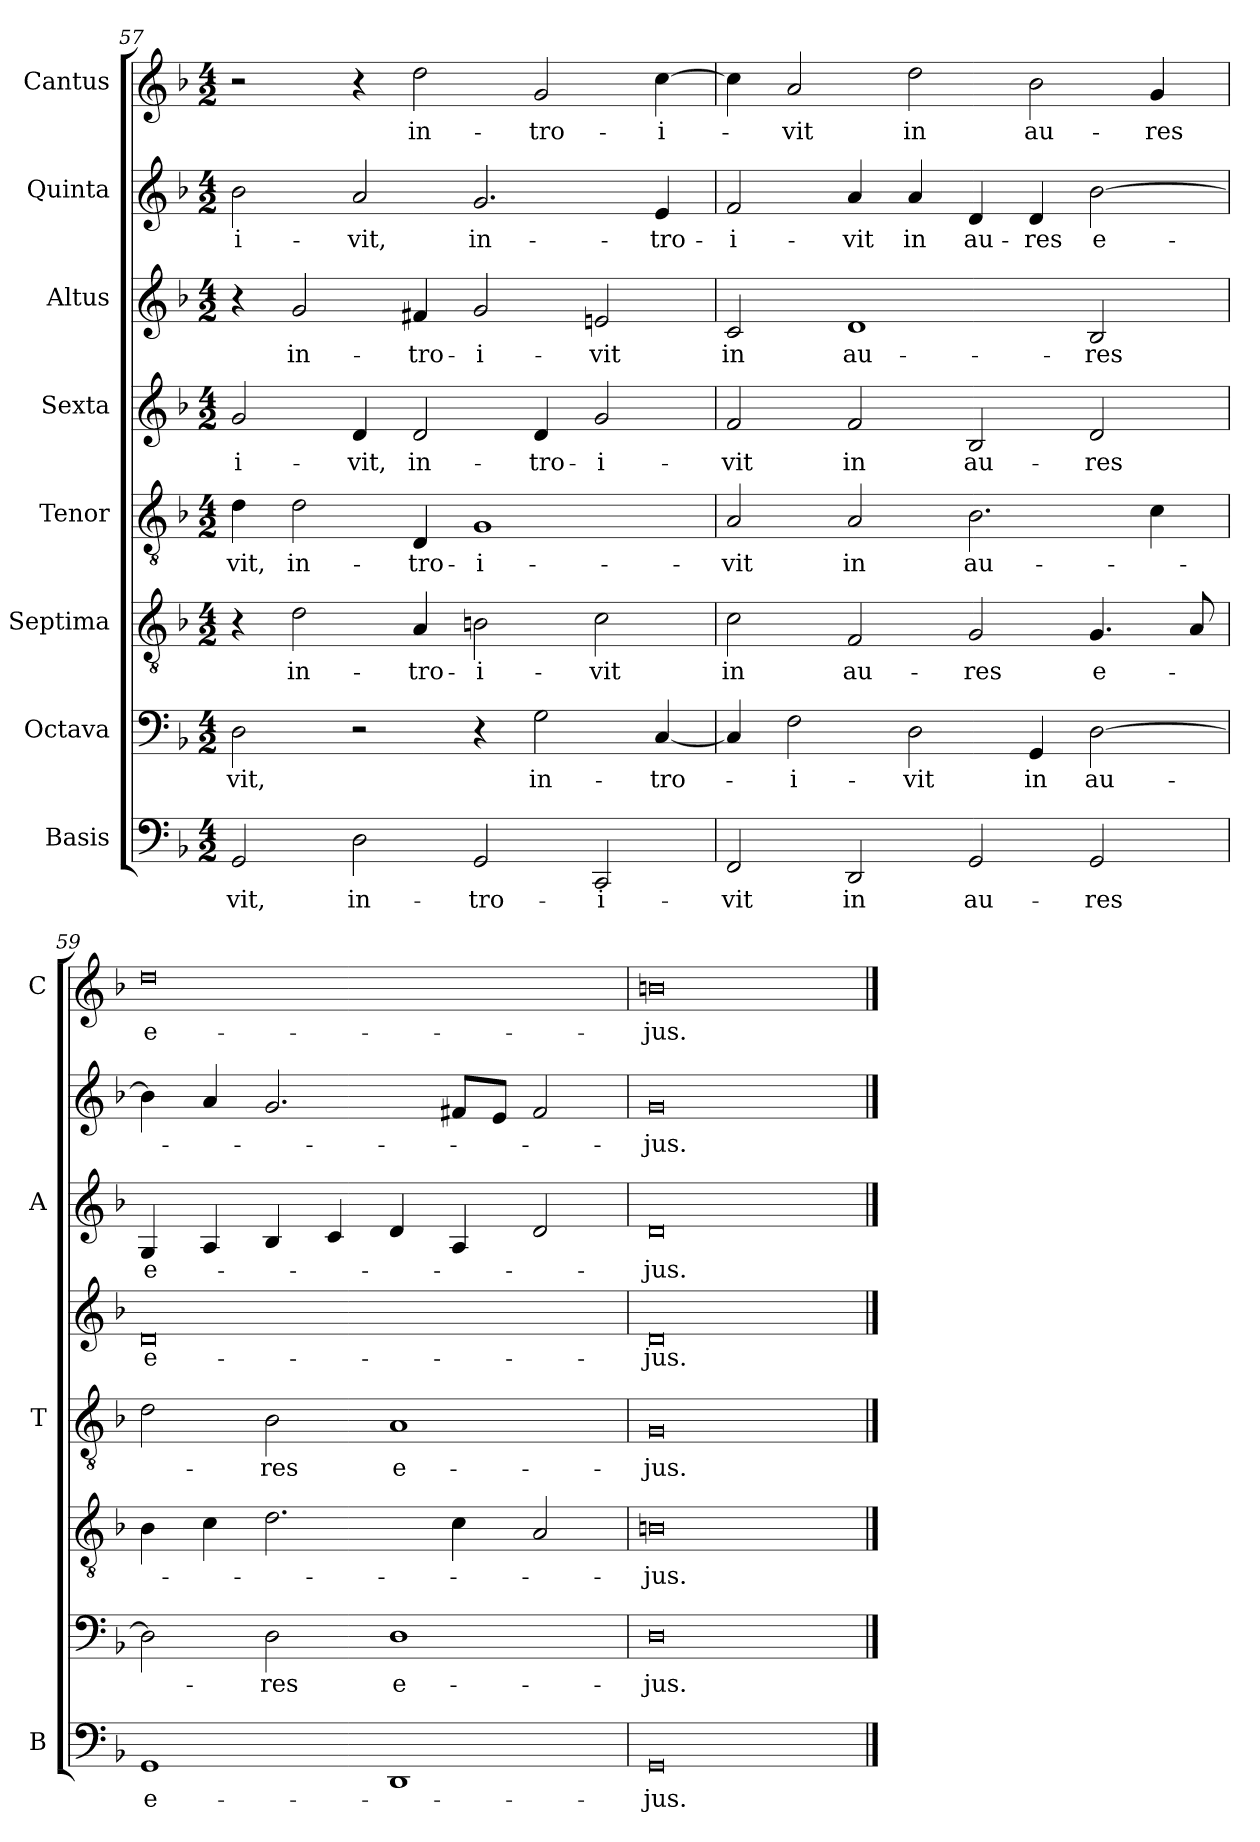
**kern	**text	**kern	**text	**kern	**text	**kern	**text	**kern	**text	**kern	**text	**kern	**text	**kern	**text
*part8	*part8	*part7	*part7	*part6	*part6	*part5	*part5	*part4	*part4	*part3	*part3	*part2	*part2	*part1	*part1
*staff8	*staff8	*staff7	*staff7	*staff6	*staff6	*staff5	*staff5	*staff4	*staff4	*staff3	*staff3	*staff2	*staff2	*staff1	*staff1
*I"Basis	*	*I"Octava	*	*I"Septima	*	*I"Tenor	*	*I"Sexta	*	*I"Altus	*	*I"Quinta	*	*I"Cantus	*
*I'B	*	*	*	*	*	*I'T	*	*	*	*I'A	*	*	*	*I'C	*
*clefF4	*	*clefF4	*	*clefGv2	*	*clefGv2	*	*clefG2	*	*clefG2	*	*clefG2	*	*clefG2	*
*k[b-]	*	*k[b-]	*	*k[b-]	*	*k[b-]	*	*k[b-]	*	*k[b-]	*	*k[b-]	*	*k[b-]	*
*F:	*	*F:	*	*F:	*	*F:	*	*F:	*	*F:	*	*F:	*	*F:	*
*M4/2	*	*M4/2	*	*M4/2	*	*M4/2	*	*M4/2	*	*M4/2	*	*M4/2	*	*M4/2	*
=57	=57	=57	=57	=57	=57	=57	=57	=57	=57	=57	=57	=57	=57	=57	=57
!	!LO:LY:b	!	!LO:LY:b	!	!	!	!LO:LY:b	!	!LO:LY:b	!	!	!	!LO:LY:b	!	!
2GG/	-vit,	2D\	-vit,	4r	.	4d\	-vit,	2g/	-i-	4r	.	2b-\	-i-	2r	.
!	!	!	!	!	!LO:LY:b	!	!LO:LY:b	!	!	!	!LO:LY:b	!	!	!	!
.	.	.	.	2d\	in-	2d\	in-	.	.	2g/	in-	.	.	.	.
!	!LO:LY:b	!	!	!	!	!	!	!	!LO:LY:b	!	!	!	!LO:LY:b	!	!
2D\	in-	2r	.	.	.	.	.	4d/	-vit,	.	.	2a/	-vit,	4r	.
!	!	!	!	!	!LO:LY:b	!	!LO:LY:b	!	!LO:LY:b	!	!LO:LY:b	!	!	!	!LO:LY:b
.	.	.	.	4A/	-tro-	4D/	-tro-	2d/	in-	4f#X/	-tro-	.	.	2dd\	in-
!	!LO:LY:b	!	!	!	!LO:LY:b	!	!LO:LY:b	!	!	!	!LO:LY:b	!	!LO:LY:b	!	!
2GG/	-tro-	4r	.	2Bn\	-i-	1G	-i-	.	.	2g/	-i-	2.g/	in-	.	.
!	!	!	!LO:LY:b	!	!	!	!	!	!LO:LY:b	!	!	!	!	!	!LO:LY:b
.	.	2G\	in-	.	.	.	.	4d/	-tro-	.	.	.	.	2g/	-tro-
!	!LO:LY:b	!	!	!	!LO:LY:b	!	!	!	!LO:LY:b	!	!LO:LY:b	!	!	!	!
2CC/	-i-	.	.	2c\	-vit	.	.	2g/	-i-	2eni/	-vit	.	.	.	.
!	!	!	!LO:LY:b	!	!	!	!	!	!	!	!	!	!LO:LY:b	!	!LO:LY:b
.	.	[4C/	-tro-	.	.	.	.	.	.	.	.	4e/	-tro-	[4cc\	-i-
=58	=58	=58	=58	=58	=58	=58	=58	=58	=58	=58	=58	=58	=58	=58	=58
!	!LO:LY:b	!	!	!	!LO:LY:b	!	!LO:LY:b	!	!LO:LY:b	!	!LO:LY:b	!	!LO:LY:b	!	!
2FF/	-vit	4C/]	.	2c\	in	2A/	-vit	2f/	-vit	2c/	in	2f/	-i-	4cc\]	.
!	!	!	!LO:LY:b	!	!	!	!	!	!	!	!	!	!	!	!LO:LY:b
.	.	2F\	-i-	.	.	.	.	.	.	.	.	.	.	2a/	-vit
!	!LO:LY:b	!	!	!	!LO:LY:b	!	!LO:LY:b	!	!LO:LY:b	!	!LO:LY:b	!	!LO:LY:b	!	!
2DD/	in	.	.	2F/	au-	2A/	in	2f/	in	1d	au-	4a/	-vit	.	.
!	!	!	!LO:LY:b	!	!	!	!	!	!	!	!	!	!LO:LY:b	!	!LO:LY:b
.	.	2D\	-vit	.	.	.	.	.	.	.	.	4a/	in	2dd\	in
!	!LO:LY:b	!	!	!	!LO:LY:b	!	!LO:LY:b	!	!LO:LY:b	!	!	!	!LO:LY:b	!	!
2GG/	au-	.	.	2G/	-res	2.B-\	au-	2B-/	au-	.	.	4d/	au-	.	.
!	!	!	!LO:LY:b	!	!	!	!	!	!	!	!	!	!LO:LY:b	!	!LO:LY:b
.	.	4GG/	in	.	.	.	.	.	.	.	.	4d/	-res	2b-\	au-
!	!LO:LY:b	!	!LO:LY:b	!	!LO:LY:b	!	!	!	!LO:LY:b	!	!LO:LY:b	!	!LO:LY:b	!	!
2GG/	-res	[2D\	au-	4.G/	e-	.	.	2d/	-res	2B-/	-res	[2b-\	e-	.	.
!	!	!	!	!	!	!	!	!	!	!	!	!	!	!	!LO:LY:b
.	.	.	.	.	.	4c\	.	.	.	.	.	.	.	4g/	-res
.	.	.	.	8A/	.	.	.	.	.	.	.	.	.	.	.
!!LO:LB:g=z
=59	=59	=59	=59	=59	=59	=59	=59	=59	=59	=59	=59	=59	=59	=59	=59
!	!LO:LY:b	!	!	!	!	!	!	!	!LO:LY:b	!	!LO:LY:b	!	!	!	!LO:LY:b
1GG	e-	2D\]	.	4B-\	.	2d\	.	0d	e-	4G/	e-	4b-\]	.	0dd	e-
.	.	.	.	4c\	.	.	.	.	.	4A/	.	4a/	.	.	.
!	!	!	!LO:LY:b	!	!	!	!LO:LY:b	!	!	!	!	!	!	!	!
.	.	2D\	-res	2.d\	.	2B-\	-res	.	.	4B-/	.	2.g/	.	.	.
.	.	.	.	.	.	.	.	.	.	4c/	.	.	.	.	.
!	!	!	!LO:LY:b	!	!	!	!LO:LY:b	!	!	!	!	!	!	!	!
1DD	.	1D	e-	.	.	1A	e-	.	.	4d/	.	.	.	.	.
.	.	.	.	4c\	.	.	.	.	.	4A/	.	8f#X/L	.	.	.
.	.	.	.	.	.	.	.	.	.	.	.	8e/J	.	.	.
.	.	.	.	2A/	.	.	.	.	.	2d/	.	2f#/	.	.	.
=60	=60	=60	=60	=60	=60	=60	=60	=60	=60	=60	=60	=60	=60	=60	=60
!	!LO:LY:b	!	!LO:LY:b	!	!LO:LY:b	!	!LO:LY:b	!	!LO:LY:b	!	!LO:LY:b	!	!LO:LY:b	!	!LO:LY:b
0GG	jus.	0D	-jus.	0Bn	-jus.	0G	-jus.	0d	-jus.	0d	-jus.	0g	-jus.	0bn	-jus.
==	==	==	==	==	==	==	==	==	==	==	==	==	==	==	==
*-	*-	*-	*-	*-	*-	*-	*-	*-	*-	*-	*-	*-	*-	*-	*-
